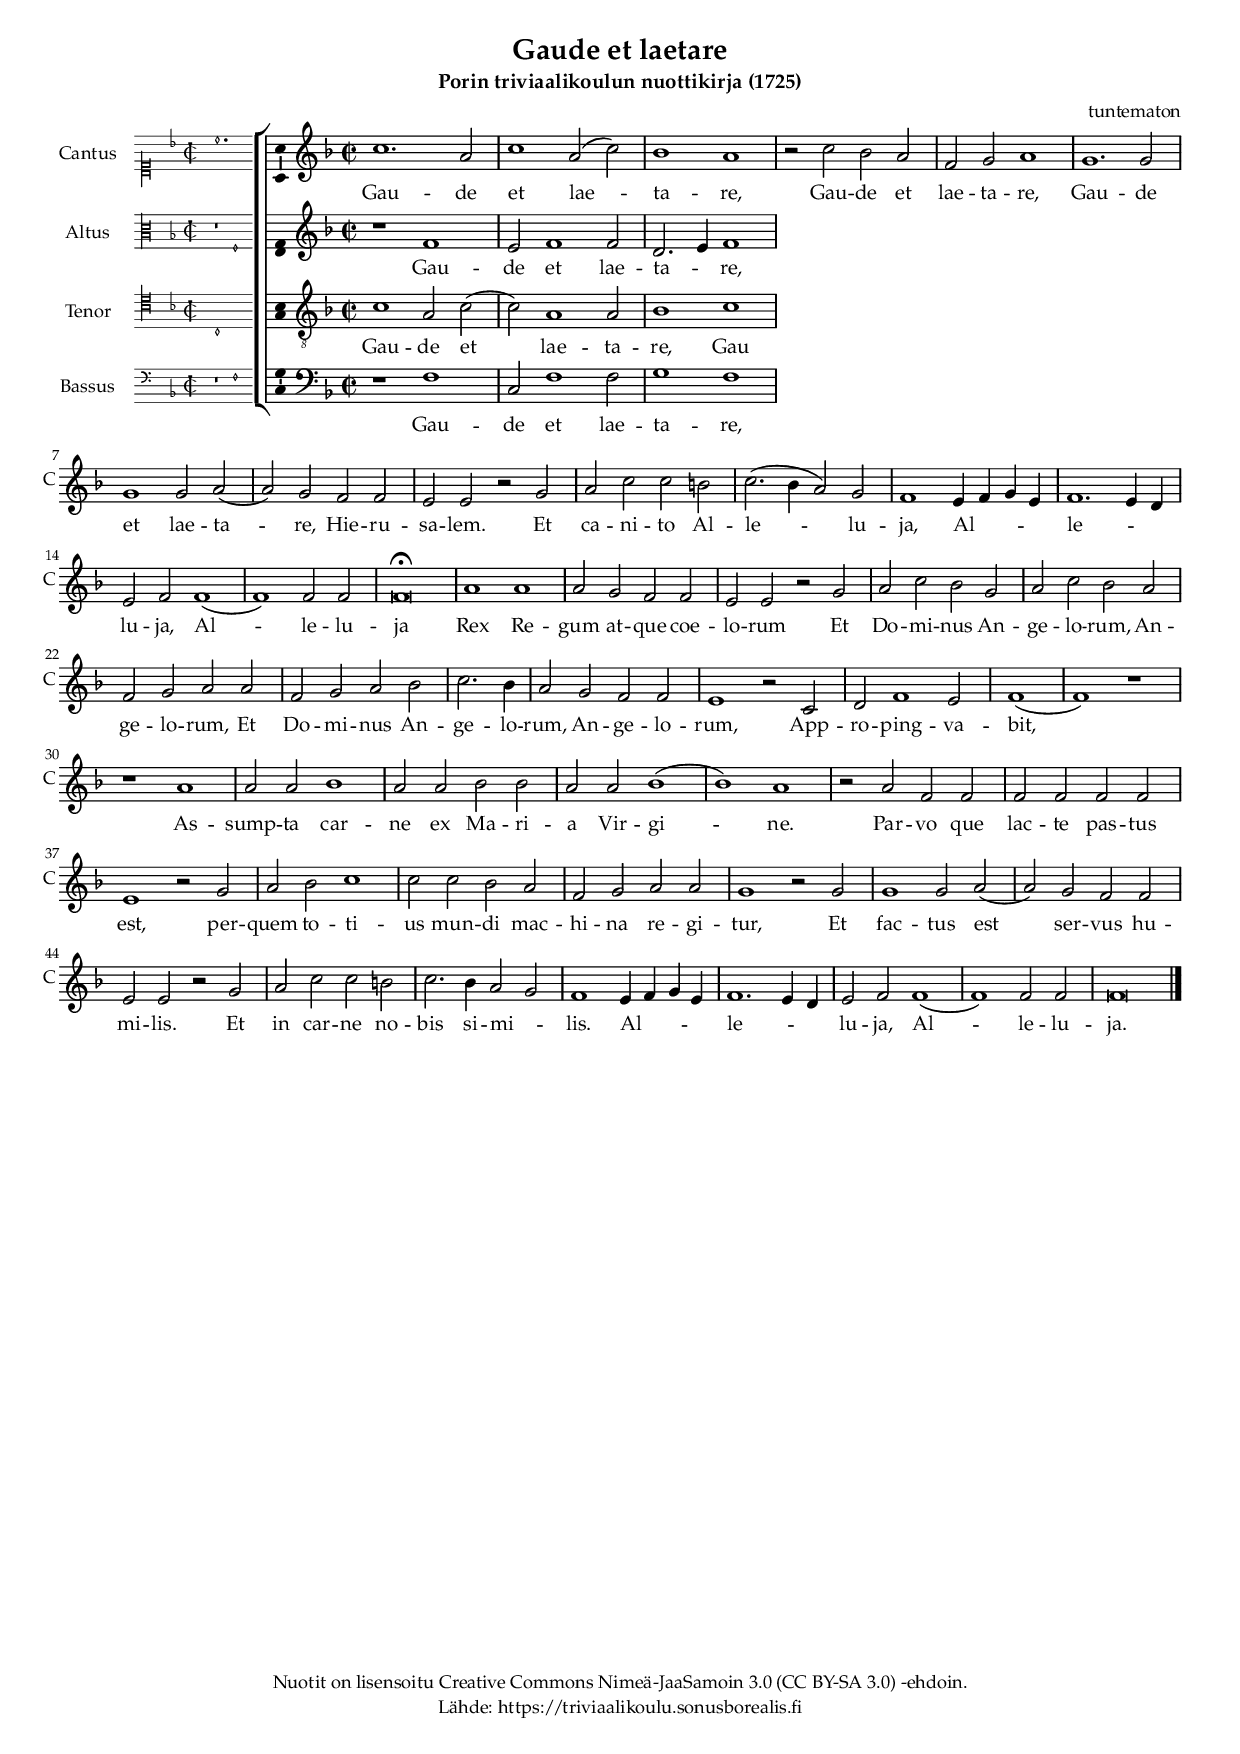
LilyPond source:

\version "2.19.80"
\include "suomi.ly"

#(set-global-staff-size 16)

global = {
%  \numericTimeSignature
  \time 2/2
%	\set Timing.measureLength = #(ly:make-moment 4/2)
%  \autoBeamOff
  \key f \major
  \set Staff.midiInstrument = #"voice oohs"
}


SopranoMusic = \relative c'' {
	\set Staff.instrumentName = #"Cantus"
	\set Staff.shortInstrumentName = "C"

	\incipit { \clef "mensural-c1" \key f \major \time 2/2 c''1. }

  \set Timing.measureLength = #(ly:make-moment 4/2)
	c1. a2 | c1 a2( c) | b1 a | r2 c b a | f g a1 |
  g1. g2 | g1 g2 a( | a) g f f | e e r g | a c c h |
  c2.( b4 a2) g | f1 e4 f g e | f1. e4 d | e2 f f1( | f) f2 f2 | f\breve\fermata |
% 2
  a1 a | a2 g f f | e e r g | a c b g |
  a c b a | f g a a | f g a b |
  \set Timing.measureLength = #(ly:make-moment 2/2)
  c2. b4 |
  \set Timing.measureLength = #(ly:make-moment 4/2)
  a2 g f f | e1 r2 c | d f1 e2 |
  \set Timing.measureLength = #(ly:make-moment 2/2)
  f1( |
  \set Timing.measureLength = #(ly:make-moment 4/2)
  f) r | r a | a2 a b1 | a2 a b b | a a b1( | b) a |
% 3
  r2 a f f | f f f f | e1 r2 g | a b c1 |
  c2 c b a | f g a a | g1 r2 g | g1 g2 a( | a) g f f | e e r g |
  a c c h | c2. b4 a2 g | f1  e4 f g e | f1. e4 d | e2 f f1( |
  f) f2 f | f\breve \bar "|."
}

stanzaOneLyrics = \lyricmode {
	Gau -- de et lae -- ta -- re, Gau -- de et lae -- ta -- re,
  Gau -- de et lae -- ta -- re, Hie -- ru -- sa -- lem.
  Et ca -- ni -- to Al -- le -- lu -- ja,
  Al -- _ _ _ le -- _ _  lu -- ja, Al -- le -- lu -- ja

  Rex Re -- gum at -- que coe -- lo -- rum
  Et Do -- mi -- nus An -- ge -- lo -- rum,
  An -- ge -- lo -- rum,
  Et Do -- mi -- nus An -- ge -- lo -- rum,
  An -- ge -- lo -- rum,
  App -- ro -- ping -- va -- bit,
  As -- sump -- ta car -- ne ex Ma -- ri -- a Vir -- gi -- ne.
  Par -- vo que lac -- te pas -- tus est,
  per -- quem to -- ti -- us mun -- di
  mac -- hi -- na re -- gi -- tur,

  Et fac -- tus est ser -- vus hu -- mi -- lis.
  Et in car -- ne no -- bis si -- mi -- _ lis.
  Al -- _ _ _ le -- _ _  lu -- ja,
  Al -- le -- lu -- ja.
}

stanzaOneLyricsTenore = \lyricmode {
	Gau -- de et __ _ lae -- ta -- re,
}

AltoMusic = \relative c' {
	\set Staff.instrumentName = #"Altus"
	\set Staff.shortInstrumentName = "A"

	\incipit { \clef "mensural-c3" \key f \major \time 2/2 r1 f }

  \set Timing.measureLength = #(ly:make-moment 4/2)
	r1 f | e2 f1 f2 |
  \omit Slur d2.( e4) f1 |
%  d\breve\fermata
}

TenoreMusic = \relative c' {
	\set Staff.instrumentName = #"Tenor"
	\set Staff.shortInstrumentName = "T"

	\incipit { \clef "mensural-c4" \key f \major \time 2/2 c1 }

	\clef "treble_8"
  \set Timing.measureLength = #(ly:make-moment 4/2)
	c1 a2 c( | c) a1 a2 | b1 c |
%  g\breve\fermata
}

BassMusic = \relative c {
	\set Staff.instrumentName = #"Bassus"
	\set Staff.shortInstrumentName = "B"

	\incipit { \clef "mensural-f" \key f \major \time 2/2 r1 f }

	\clef bass
  \set Timing.measureLength = #(ly:make-moment 4/2)
	r1 f | c2 f1 f2 | g1 f |
%  g,\breve\fermata
}

\include "gaude-et-laetare.header.ily"


\score {
  \new ChoirStaff <<
    \new Staff <<
      \new Voice = "Soprano" {
		    \global
        \SopranoMusic
      }
     \new Lyrics \lyricsto "Soprano" {
       \stanzaOneLyrics
     }
    >>
    \new Staff <<
      \new Voice = "Alto" {
        \global
        \AltoMusic
      }
     \new Lyrics \lyricsto "Alto" {
       \stanzaOneLyrics
     }
    >>
    \new Staff <<
      \new Voice = "Tenore" {
        \global
        \TenoreMusic
      }
      \new Lyrics \lyricsto "Tenore" {
       \stanzaOneLyrics
      }
    >>
    \new Staff <<
      \new Voice = "Bass" {
        \global
        \BassMusic
      }
      \new Lyrics \lyricsto "Bass" {
       \stanzaOneLyrics
      }
    >>
  >>
  \midi {
    \tempo 4 = 160
  }
  \layout {
    \context {
      \Voice
      \consists "Ambitus_engraver"
    }
    indent = 3.5\cm
    incipit-width = 2\cm
    \context {
     \Staff \RemoveEmptyStaves
   }
    \context {
     \Score
     \override VerticalAxisGroup.remove-first = ##t
    }
  }
}
